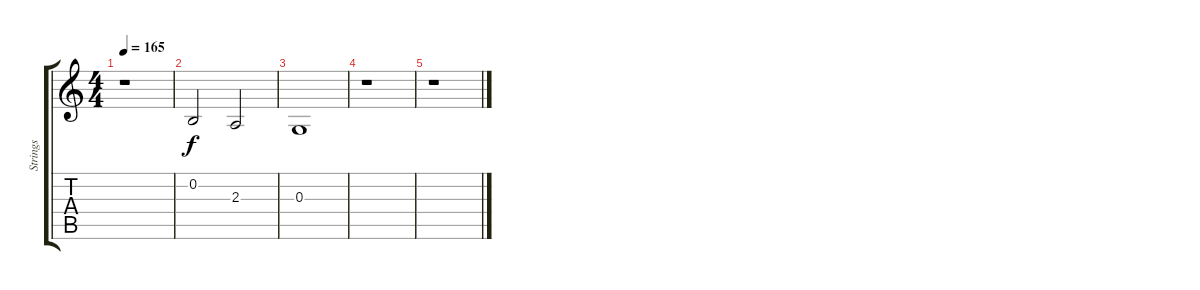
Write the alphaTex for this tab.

\track ("Strings" "Strings") {instrument stringensemble1}
\staff {score tabs}
\tuning (E4 B3 G3 D3 A2 E2) {hide}
\ts (4 4)
\tempo 165
\clef g2
\ks c
r.1{dy f} |
0.2.2 2.3.2 |
0.3.1 |
r.1 |
r.1
